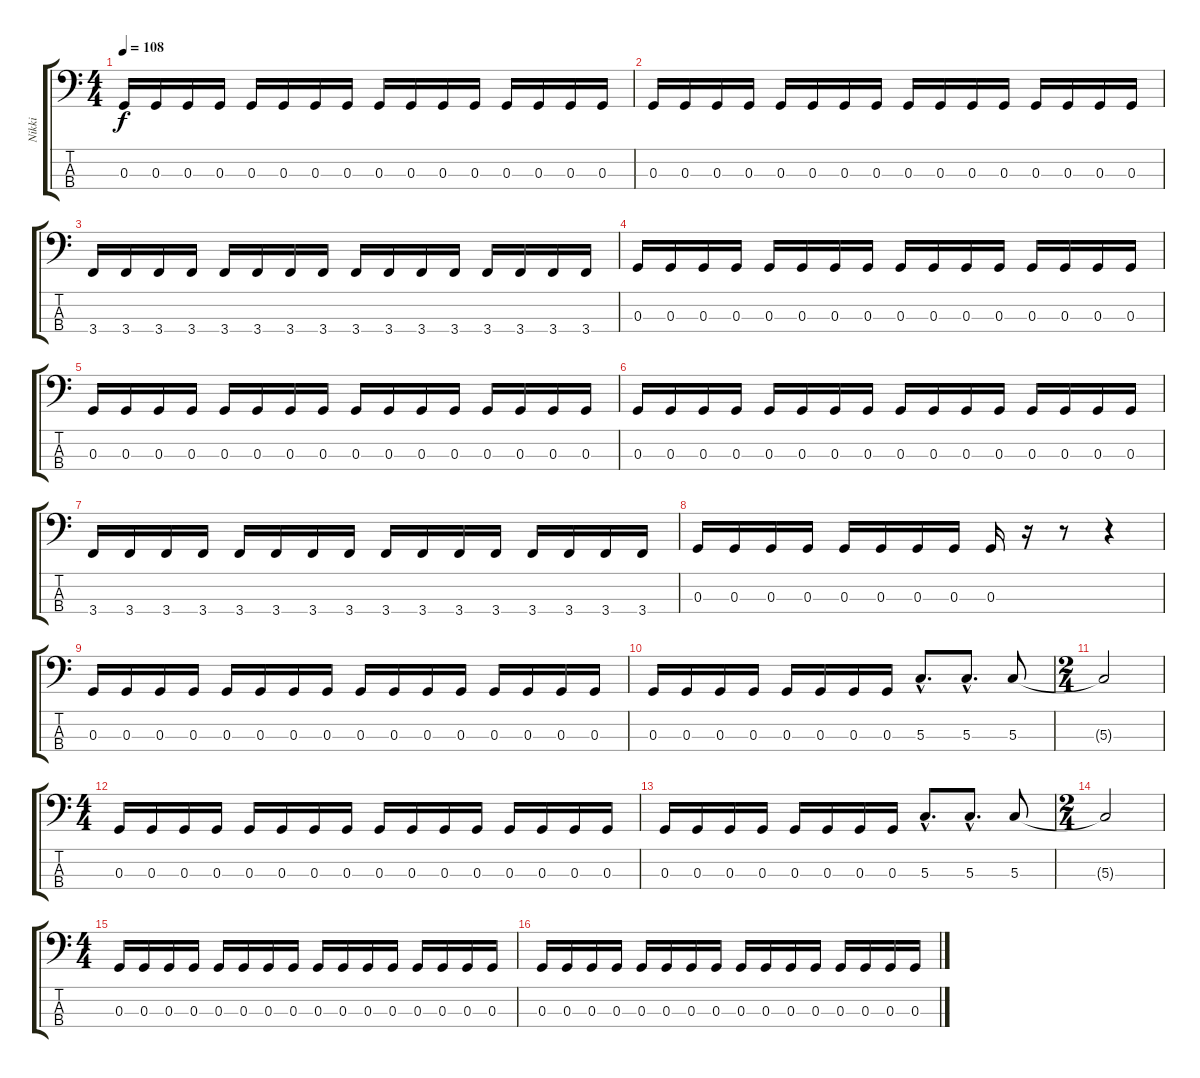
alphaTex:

\track ("Nikki" "Nikki") {instrument electricbasspick}
\staff {score tabs}
\tuning (F2 C2 G1 D1) {hide}
\ts (4 4)
\tempo 108
\clef f4
\ks c
0.3.16{dy f} 0.3.16 0.3.16 0.3.16 0.3.16 0.3.16 0.3.16 0.3.16 0.3.16 0.3.16 0.3.16 0.3.16 0.3.16 0.3.16 0.3.16 0.3.16 |
0.3.16 0.3.16 0.3.16 0.3.16 0.3.16 0.3.16 0.3.16 0.3.16 0.3.16 0.3.16 0.3.16 0.3.16 0.3.16 0.3.16 0.3.16 0.3.16 |
3.4.16 3.4.16 3.4.16 3.4.16 3.4.16 3.4.16 3.4.16 3.4.16 3.4.16 3.4.16 3.4.16 3.4.16 3.4.16 3.4.16 3.4.16 3.4.16 |
0.3.16 0.3.16 0.3.16 0.3.16 0.3.16 0.3.16 0.3.16 0.3.16 0.3.16 0.3.16 0.3.16 0.3.16 0.3.16 0.3.16 0.3.16 0.3.16 |
0.3.16 0.3.16 0.3.16 0.3.16 0.3.16 0.3.16 0.3.16 0.3.16 0.3.16 0.3.16 0.3.16 0.3.16 0.3.16 0.3.16 0.3.16 0.3.16 |
0.3.16 0.3.16 0.3.16 0.3.16 0.3.16 0.3.16 0.3.16 0.3.16 0.3.16 0.3.16 0.3.16 0.3.16 0.3.16 0.3.16 0.3.16 0.3.16 |
3.4.16 3.4.16 3.4.16 3.4.16 3.4.16 3.4.16 3.4.16 3.4.16 3.4.16 3.4.16 3.4.16 3.4.16 3.4.16 3.4.16 3.4.16 3.4.16 |
0.3.16 0.3.16 0.3.16 0.3.16 0.3.16 0.3.16 0.3.16 0.3.16 0.3.16 r.16 r.8 r.4 |
0.3.16 0.3.16 0.3.16 0.3.16 0.3.16 0.3.16 0.3.16 0.3.16 0.3.16 0.3.16 0.3.16 0.3.16 0.3.16 0.3.16 0.3.16 0.3.16 |
0.3.16 0.3.16 0.3.16 0.3.16 0.3.16 0.3.16 0.3.16 0.3.16 5.3{hac}.8{d} 5.3{hac}.8{d} 5.3.8 |
\ts (2 4)
5.3{t}.2 |
\ts (4 4)
0.3.16 0.3.16 0.3.16 0.3.16 0.3.16 0.3.16 0.3.16 0.3.16 0.3.16 0.3.16 0.3.16 0.3.16 0.3.16 0.3.16 0.3.16 0.3.16 |
0.3.16 0.3.16 0.3.16 0.3.16 0.3.16 0.3.16 0.3.16 0.3.16 5.3{hac}.8{d} 5.3{hac}.8{d} 5.3.8 |
\ts (2 4)
5.3{t}.2 |
\ts (4 4)
0.3.16 0.3.16 0.3.16 0.3.16 0.3.16 0.3.16 0.3.16 0.3.16 0.3.16 0.3.16 0.3.16 0.3.16 0.3.16 0.3.16 0.3.16 0.3.16 |
0.3.16 0.3.16 0.3.16 0.3.16 0.3.16 0.3.16 0.3.16 0.3.16 0.3.16 0.3.16 0.3.16 0.3.16 0.3.16 0.3.16 0.3.16 0.3.16
